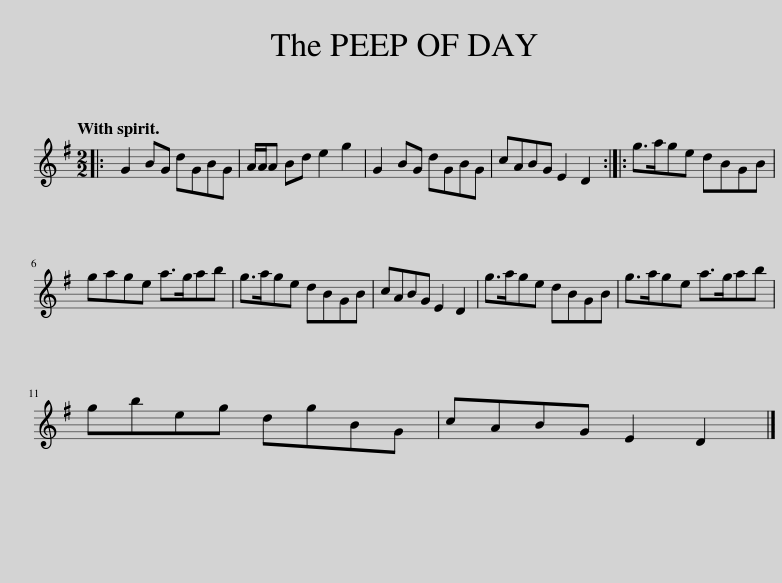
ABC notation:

X:1
L:1/8
Q:1/4=120
M:2/2
I:linebreak $
K:G
V:1 treble
V:1
|: G2 BG dGBG | A/A/A Bd e2 g2 | G2 BG dGBG | cABG E2 D2 :: g>age dBGB |$ %5
 gage a>gab | g>age dBGB | cABG E2 D2 | g>age dBGB | g>age a>gab |$ %10
 gbeg dgBG | cABG E2 D2 |] %12
